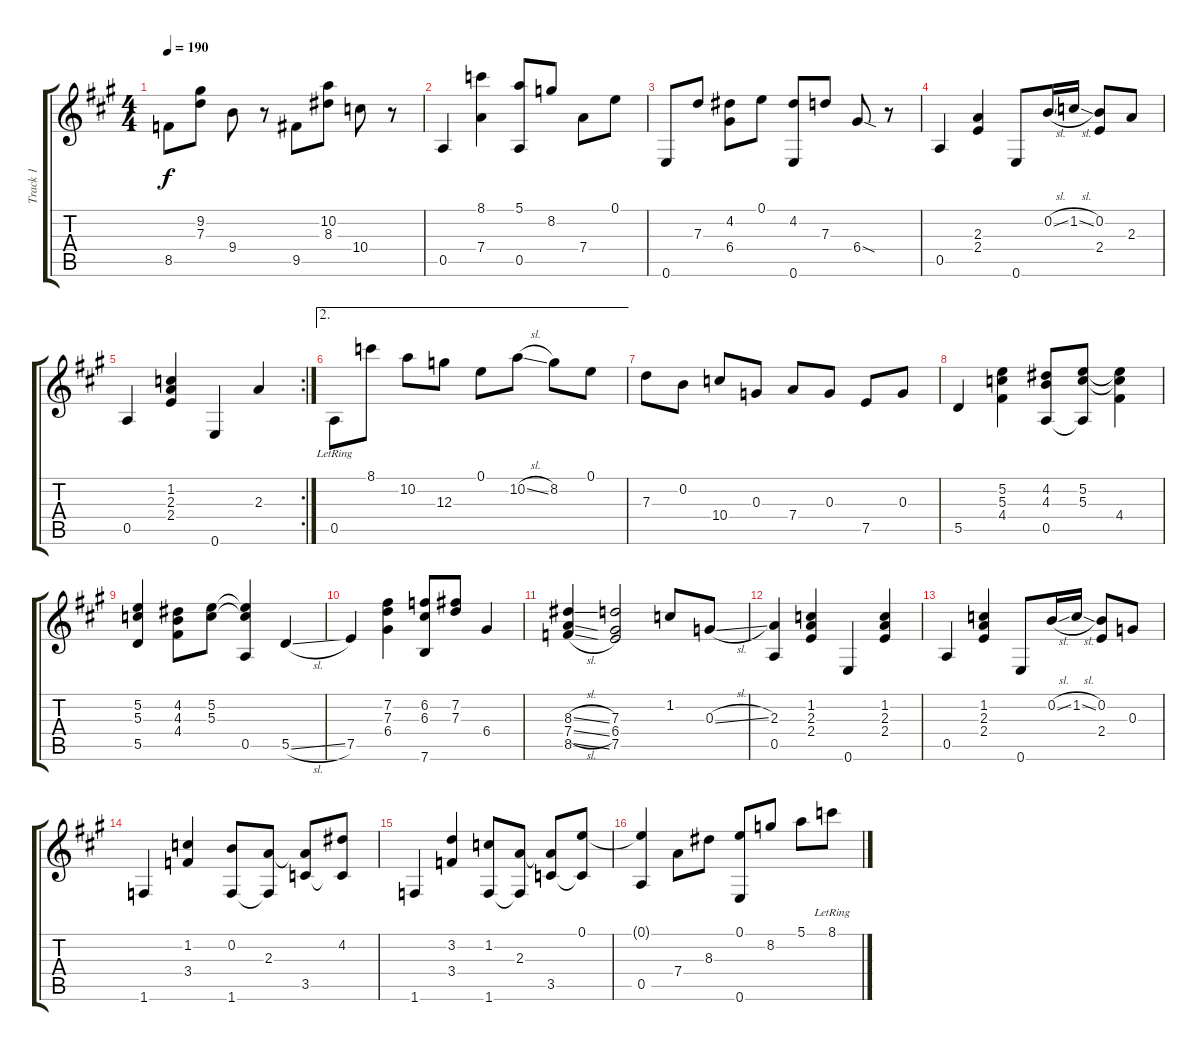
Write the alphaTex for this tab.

\track ("Track 1" "Track 1") {instrument acousticguitarnylon}
\staff {score tabs}
\tuning (E4 B3 G3 D3 A2 E2) {hide}
\ts (4 4)
\tempo 190
\clef g2
\ks a
8.5.8{dy f} (9.2 7.3).8 9.4.8 r.8 9.5.8 (10.2 8.3).8 10.4.8 r.8 |
0.5.4 (8.1 7.4).4 (5.1 0.5).8 8.2.8 7.4.8 0.1.8 |
0.6.8 7.3.8 (4.2 6.4).8 0.1.8 (4.2 0.6).8 7.3.8 6.4{sod}.8 r.8 |
0.5.4 (2.3 2.4).4 0.6.8 0.2{sl}.16 1.2{sl}.16 (0.2 2.4).8 2.3.8 |
\rc 2
0.5.4 (1.2 2.3 2.4).4 0.6.4 2.3.4 |
\ae 2
0.5{lr}.8 8.1.8 10.2.8 12.3.8 0.1.8 10.2{sl}.8 8.2.8 0.1.8 |
7.3.8 0.2.8 10.4.8 0.3.8 7.4.8 0.3.8 7.5.8 0.3.8 |
5.5.4 (5.2 5.3 4.4).4 (4.2 4.3 0.5).8 (5.2 5.3 0.5{t}).8 (5.2{t} 5.3{t} 4.4).4 |
(5.2 5.3 5.5).4 (4.2 4.3 4.4).8 (5.2 5.3).8 (5.2{t} 5.3{t} 0.5).4 5.5{sl}.4 |
7.5.4 (7.2 7.3 6.4).4 (6.2 6.3 7.6).8 (7.2 7.3).8 6.4.4 |
(8.3{sl} 7.4{sl} 8.5{sl}).4 (7.3 6.4 7.5).2 1.2.8 0.3{sl}.8 |
(2.3 0.5).4 (1.2 2.3 2.4).4 0.6.4 (1.2 2.3 2.4).4 |
0.5.4 (1.2 2.3 2.4).4 0.6.8 0.2{sl}.16 1.2{sl}.16 (0.2 2.4).8 0.3.8 |
1.6.4 (1.2 3.4).4 (0.2 1.6).8 (2.3 1.6{t}).8 (2.3{t} 3.5).8 (4.2 3.5{t}).8 |
1.6.4 (3.2 3.4).4 (1.2 1.6).8 (2.3 1.6{t}).8 (2.3{t} 3.5).8 (0.1 3.5{t}).8 |
(0.1{t} 0.5).4 7.4.8 8.3.8 (0.1 0.6).8 8.2.8 5.1.8 8.1{lr}.8
